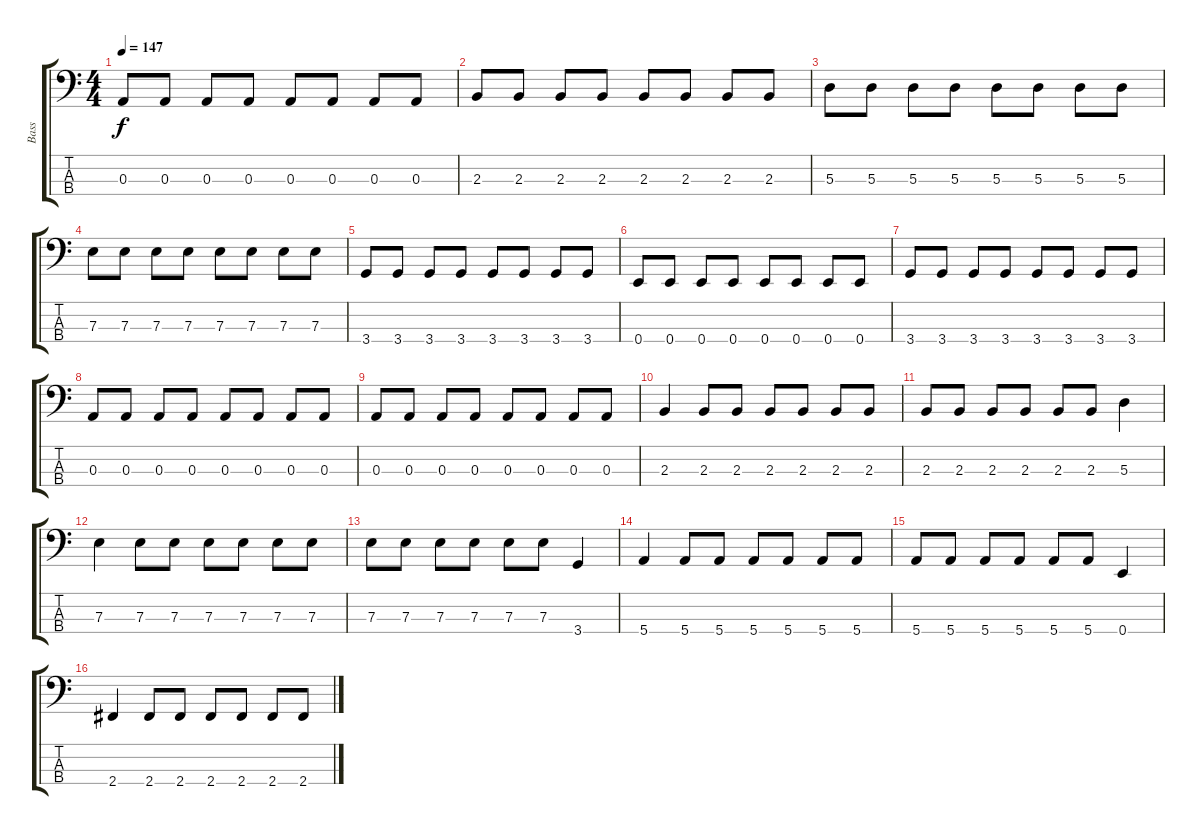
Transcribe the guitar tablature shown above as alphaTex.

\track ("Bass" "Bass") {instrument electricbassfinger}
\staff {score tabs}
\tuning (G2 D2 A1 E1) {hide}
\ts (4 4)
\tempo 147
\clef f4
\ks c
0.3.8{dy f} 0.3.8 0.3.8 0.3.8 0.3.8 0.3.8 0.3.8 0.3.8 |
2.3.8 2.3.8 2.3.8 2.3.8 2.3.8 2.3.8 2.3.8 2.3.8 |
5.3.8 5.3.8 5.3.8 5.3.8 5.3.8 5.3.8 5.3.8 5.3.8 |
7.3.8 7.3.8 7.3.8 7.3.8 7.3.8 7.3.8 7.3.8 7.3.8 |
3.4.8 3.4.8 3.4.8 3.4.8 3.4.8 3.4.8 3.4.8 3.4.8 |
0.4.8 0.4.8 0.4.8 0.4.8 0.4.8 0.4.8 0.4.8 0.4.8 |
3.4.8 3.4.8 3.4.8 3.4.8 3.4.8 3.4.8 3.4.8 3.4.8 |
0.3.8 0.3.8 0.3.8 0.3.8 0.3.8 0.3.8 0.3.8 0.3.8 |
0.3.8 0.3.8 0.3.8 0.3.8 0.3.8 0.3.8 0.3.8 0.3.8 |
2.3.4 2.3.8 2.3.8 2.3.8 2.3.8 2.3.8 2.3.8 |
2.3.8 2.3.8 2.3.8 2.3.8 2.3.8 2.3.8 5.3.4 |
7.3.4 7.3.8 7.3.8 7.3.8 7.3.8 7.3.8 7.3.8 |
7.3.8 7.3.8 7.3.8 7.3.8 7.3.8 7.3.8 3.4.4 |
5.4.4 5.4.8 5.4.8 5.4.8 5.4.8 5.4.8 5.4.8 |
5.4.8 5.4.8 5.4.8 5.4.8 5.4.8 5.4.8 0.4.4 |
2.4.4 2.4.8 2.4.8 2.4.8 2.4.8 2.4.8 2.4.8
